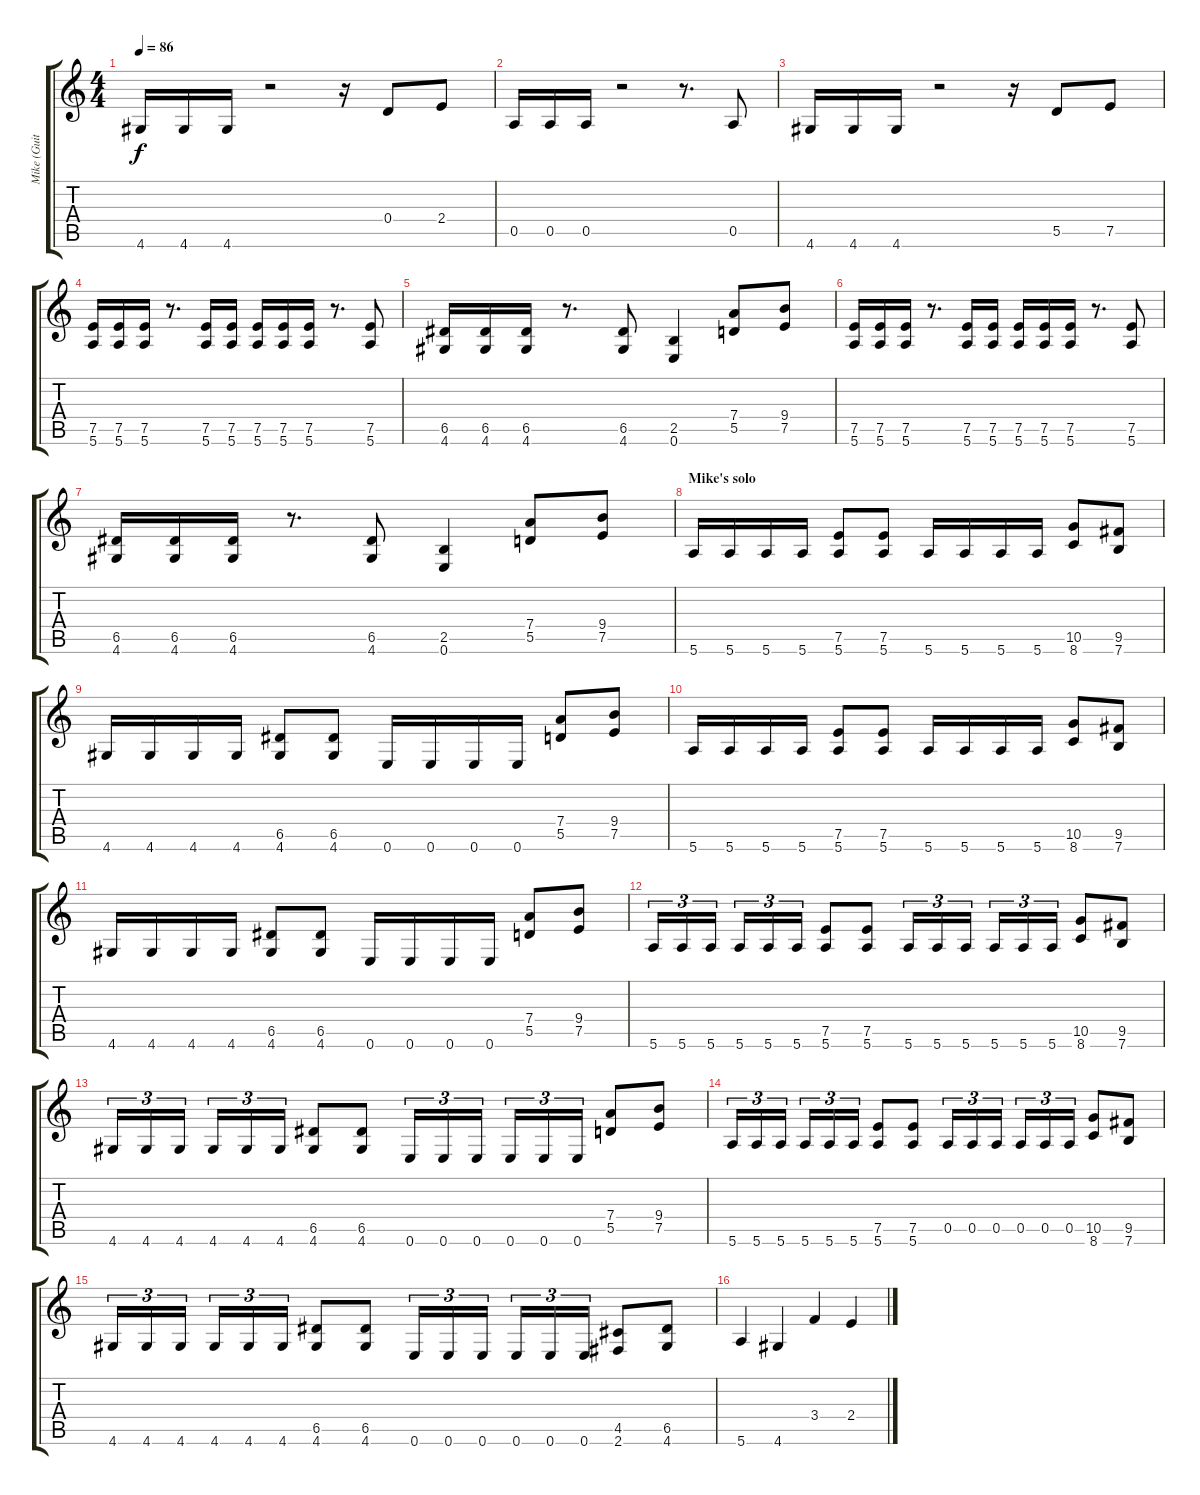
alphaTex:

\track ("Mike (Guitar)" "Mike (Guit") {instrument overdrivenguitar}
\staff {score tabs}
\tuning (E4 B3 G3 D3 A2 E2) {hide}
\ts (4 4)
\tempo 86
\clef g2
\ks c
4.6.16{dy f} 4.6.16 4.6.16 r.2 r.16 0.4.8 2.4.8 |
0.5.16 0.5.16 0.5.16 r.2 r.8{d} 0.5.8 |
4.6.16 4.6.16 4.6.16 r.2 r.16 5.5.8 7.5.8 |
(7.5 5.6).16 (7.5 5.6).16 (7.5 5.6).16 r.8{d} (7.5 5.6).16 (7.5 5.6).16 (7.5 5.6).16 (7.5 5.6).16 (7.5 5.6).16 r.8{d} (7.5 5.6).8 |
(6.5 4.6).16 (6.5 4.6).16 (6.5 4.6).16 r.8{d} (6.5 4.6).8 (2.5 0.6).4 (7.4 5.5).8 (9.4 7.5).8 |
(7.5 5.6).16 (7.5 5.6).16 (7.5 5.6).16 r.8{d} (7.5 5.6).16 (7.5 5.6).16 (7.5 5.6).16 (7.5 5.6).16 (7.5 5.6).16 r.8{d} (7.5 5.6).8 |
(6.5 4.6).16 (6.5 4.6).16 (6.5 4.6).16 r.8{d} (6.5 4.6).8 (2.5 0.6).4 (7.4 5.5).8 (9.4 7.5).8 |
\section ("" "Mike's solo")
5.6.16 5.6.16 5.6.16 5.6.16 (7.5 5.6).8 (7.5 5.6).8 5.6.16 5.6.16 5.6.16 5.6.16 (10.5 8.6).8 (9.5 7.6).8 |
4.6.16 4.6.16 4.6.16 4.6.16 (6.5 4.6).8 (6.5 4.6).8 0.6.16 0.6.16 0.6.16 0.6.16 (7.4 5.5).8 (9.4 7.5).8 |
5.6.16 5.6.16 5.6.16 5.6.16 (7.5 5.6).8 (7.5 5.6).8 5.6.16 5.6.16 5.6.16 5.6.16 (10.5 8.6).8 (9.5 7.6).8 |
4.6.16 4.6.16 4.6.16 4.6.16 (6.5 4.6).8 (6.5 4.6).8 0.6.16 0.6.16 0.6.16 0.6.16 (7.4 5.5).8 (9.4 7.5).8 |
5.6.16{tu (3 2)} 5.6.16{tu (3 2)} 5.6.16{tu (3 2)} 5.6.16{tu (3 2)} 5.6.16{tu (3 2)} 5.6.16{tu (3 2)} (7.5 5.6).8 (7.5 5.6).8 5.6.16{tu (3 2)} 5.6.16{tu (3 2)} 5.6.16{tu (3 2)} 5.6.16{tu (3 2)} 5.6.16{tu (3 2)} 5.6.16{tu (3 2)} (10.5 8.6).8 (9.5 7.6).8 |
4.6.16{tu (3 2)} 4.6.16{tu (3 2)} 4.6.16{tu (3 2)} 4.6.16{tu (3 2)} 4.6.16{tu (3 2)} 4.6.16{tu (3 2)} (6.5 4.6).8 (6.5 4.6).8 0.6.16{tu (3 2)} 0.6.16{tu (3 2)} 0.6.16{tu (3 2)} 0.6.16{tu (3 2)} 0.6.16{tu (3 2)} 0.6.16{tu (3 2)} (7.4 5.5).8 (9.4 7.5).8 |
5.6.16{tu (3 2)} 5.6.16{tu (3 2)} 5.6.16{tu (3 2)} 5.6.16{tu (3 2)} 5.6.16{tu (3 2)} 5.6.16{tu (3 2)} (7.5 5.6).8 (7.5 5.6).8 0.5.16{tu (3 2)} 0.5.16{tu (3 2)} 0.5.16{tu (3 2)} 0.5.16{tu (3 2)} 0.5.16{tu (3 2)} 0.5.16{tu (3 2)} (10.5 8.6).8 (9.5 7.6).8 |
4.6.16{tu (3 2)} 4.6.16{tu (3 2)} 4.6.16{tu (3 2)} 4.6.16{tu (3 2)} 4.6.16{tu (3 2)} 4.6.16{tu (3 2)} (6.5 4.6).8 (6.5 4.6).8 0.6.16{tu (3 2)} 0.6.16{tu (3 2)} 0.6.16{tu (3 2)} 0.6.16{tu (3 2)} 0.6.16{tu (3 2)} 0.6.16{tu (3 2)} (4.5 2.6).8 (6.5 4.6).8 |
5.6.4 4.6.4 3.4.4 2.4.4
